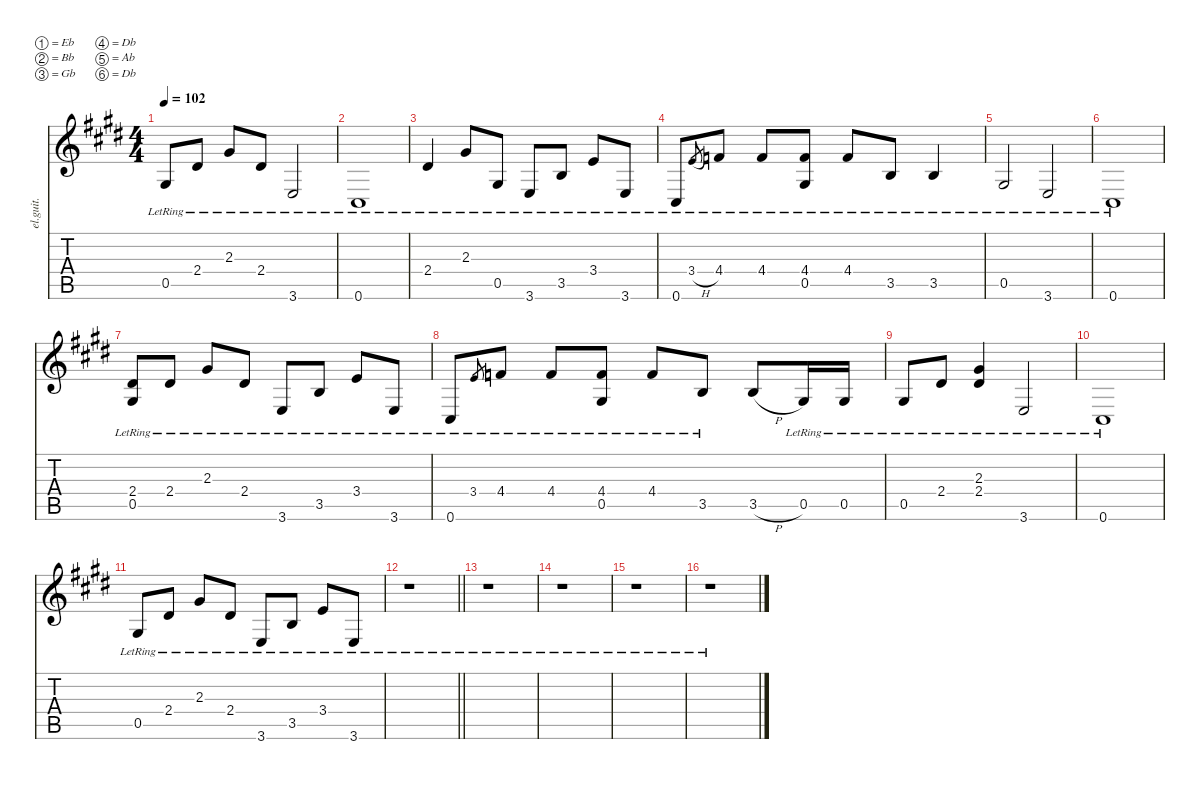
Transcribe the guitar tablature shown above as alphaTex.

\defaultSystemsLayout 4
\hideDynamics
\bracketExtendMode nobrackets
\otherSystemsTrackNameOrientation horizontal
\track ("Clean" "el.guit.") {instrument electricguitarclean}
\staff {score tabs}
\tuning (Eb4 Bb3 Gb3 Db3 Ab2 Db2)
\ts (4 4)
\tempo 102
\clef g2
\ks c#minor
0.5{lr acc #}.8{dy f beam Up} 2.4{lr acc #}.8{beam Up} 2.3{lr acc #}.8{beam Up} 2.4{lr acc #}.8{beam Up} 3.6{lr acc forcenatural}.2{beam Up} |
0.6{lr acc #}.1{beam Up} |
2.4{lr acc #}.4{beam Up} 2.3{lr acc #}.8{beam Up} 0.5{lr acc #}.8{beam Up} 3.6{lr acc forcenatural}.8{beam Up} 3.5{lr acc forcenatural}.8{beam Up} 3.4{lr acc forcenatural}.8{beam Up} 3.6{lr acc forcenatural}.8{beam Up} |
0.6{lr acc #}.8{beam Up} 3.4{h lr acc forcenatural}.8{gr dy mf beam Up} 4.4{lr acc forcenatural}.8{dy f beam Up} 4.4{lr acc forcenatural}.8{beam Up} (4.4{lr acc forcenatural} 0.5{lr acc #}).8{beam Up} 4.4{lr acc forcenatural}.8{beam Up} 3.5{lr acc forcenatural}.8{beam Up} 3.5{lr acc forcenatural}.4{beam Up} |
0.5{lr acc #}.2{beam Up} 3.6{lr acc forcenatural}.2{beam Up} |
0.6{lr acc #}.1{beam Up} |
(2.4{lr acc #} 0.5{lr acc #}).8{beam Up} 2.4{lr acc #}.8{beam Up} 2.3{lr acc #}.8{beam Up} 2.4{lr acc #}.8{beam Up} 3.6{lr acc forcenatural}.8{beam Up} 3.5{lr acc forcenatural}.8{beam Up} 3.4{lr acc forcenatural}.8{beam Up} 3.6{lr acc forcenatural}.8{beam Up} |
0.6{lr acc #}.8{beam Up} 3.4{lr acc forcenatural}.8{gr dy mf beam Up} 4.4{lr acc forcenatural}.8{dy f beam Up} 4.4{lr acc forcenatural}.8{beam Up} (4.4{lr acc forcenatural} 0.5{lr acc #}).8{beam Up} 4.4{lr acc forcenatural}.8{beam Up} 3.5{lr acc forcenatural}.8{beam Up} 3.5{h acc forcenatural}.8{beam Up} 0.5{lr acc #}.16{beam Up} 0.5{lr acc #}.16{beam Up} |
0.5{lr acc #}.8{beam Up} 2.4{lr acc #}.8{beam Up} (2.3{lr acc #} 2.4{lr acc #}).4{beam Up} 3.6{lr acc forcenatural}.2{beam Up} |
0.6{lr acc #}.1{beam Up} |
0.5{lr acc #}.8{beam Up} 2.4{lr acc #}.8{beam Up} 2.3{lr acc #}.8{beam Up} 2.4{lr acc #}.8{beam Up} 3.6{lr acc forcenatural}.8{beam Up} 3.5{lr acc forcenatural}.8{beam Up} 3.4{lr acc forcenatural}.8{beam Up} 3.6{lr acc forcenatural}.8{beam Up} |
\barLineRight lightlight
r.1{beam Down} |
r.1{beam Down} |
r.1{beam Down} |
r.1{beam Down} |
r.1{beam Down}
